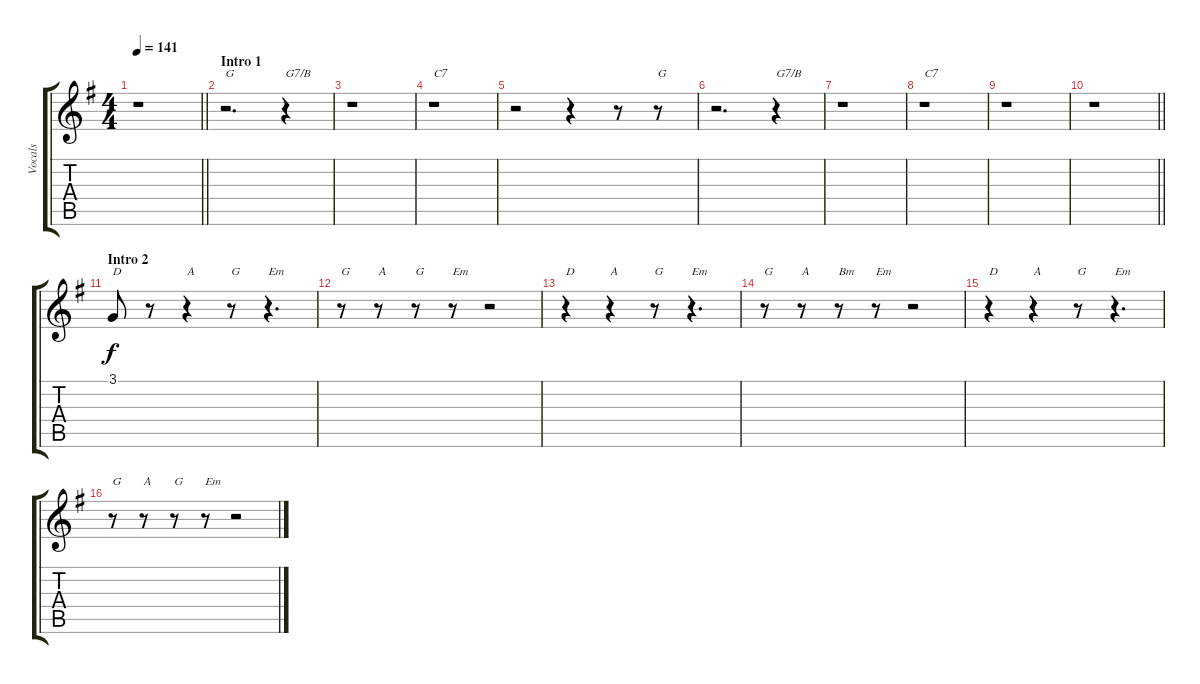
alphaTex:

\track ("Vocals" "Vocals") {instrument sopranosax}
\staff {score tabs}
\tuning (E4 B3 G3 D3 A2 E2) {hide}
\ts (4 4)
\tempo 141
\clef g2
\barLineRight lightlight
\ks g
r.1{dy f instrument sopranosax} |
\section ("" "Intro 1")
r.2{d txt "G"} r.4{txt "G7/B"} |
r.1 |
r.1{txt "C7"} |
r.2 r.4 r.8 r.8{txt "G"} |
r.2{d} r.4{txt "G7/B"} |
r.1 |
r.1{txt "C7"} |
r.1 |
\barLineRight lightlight
r.1 |
\section ("" "Intro 2")
3.1.8{txt "D"} r.8 r.4{txt "A"} r.8{txt "G"} r.4{d txt "Em"} |
r.8{txt "G"} r.8{txt "A"} r.8{txt "G"} r.8{txt "Em"} r.2 |
r.4{txt "D"} r.4{txt "A"} r.8{txt "G"} r.4{d txt "Em"} |
r.8{txt "G"} r.8{txt "A"} r.8{txt "Bm"} r.8{txt "Em"} r.2 |
r.4{txt "D"} r.4{txt "A"} r.8{txt "G"} r.4{d txt "Em"} |
r.8{txt "G"} r.8{txt "A"} r.8{txt "G"} r.8{txt "Em"} r.2
